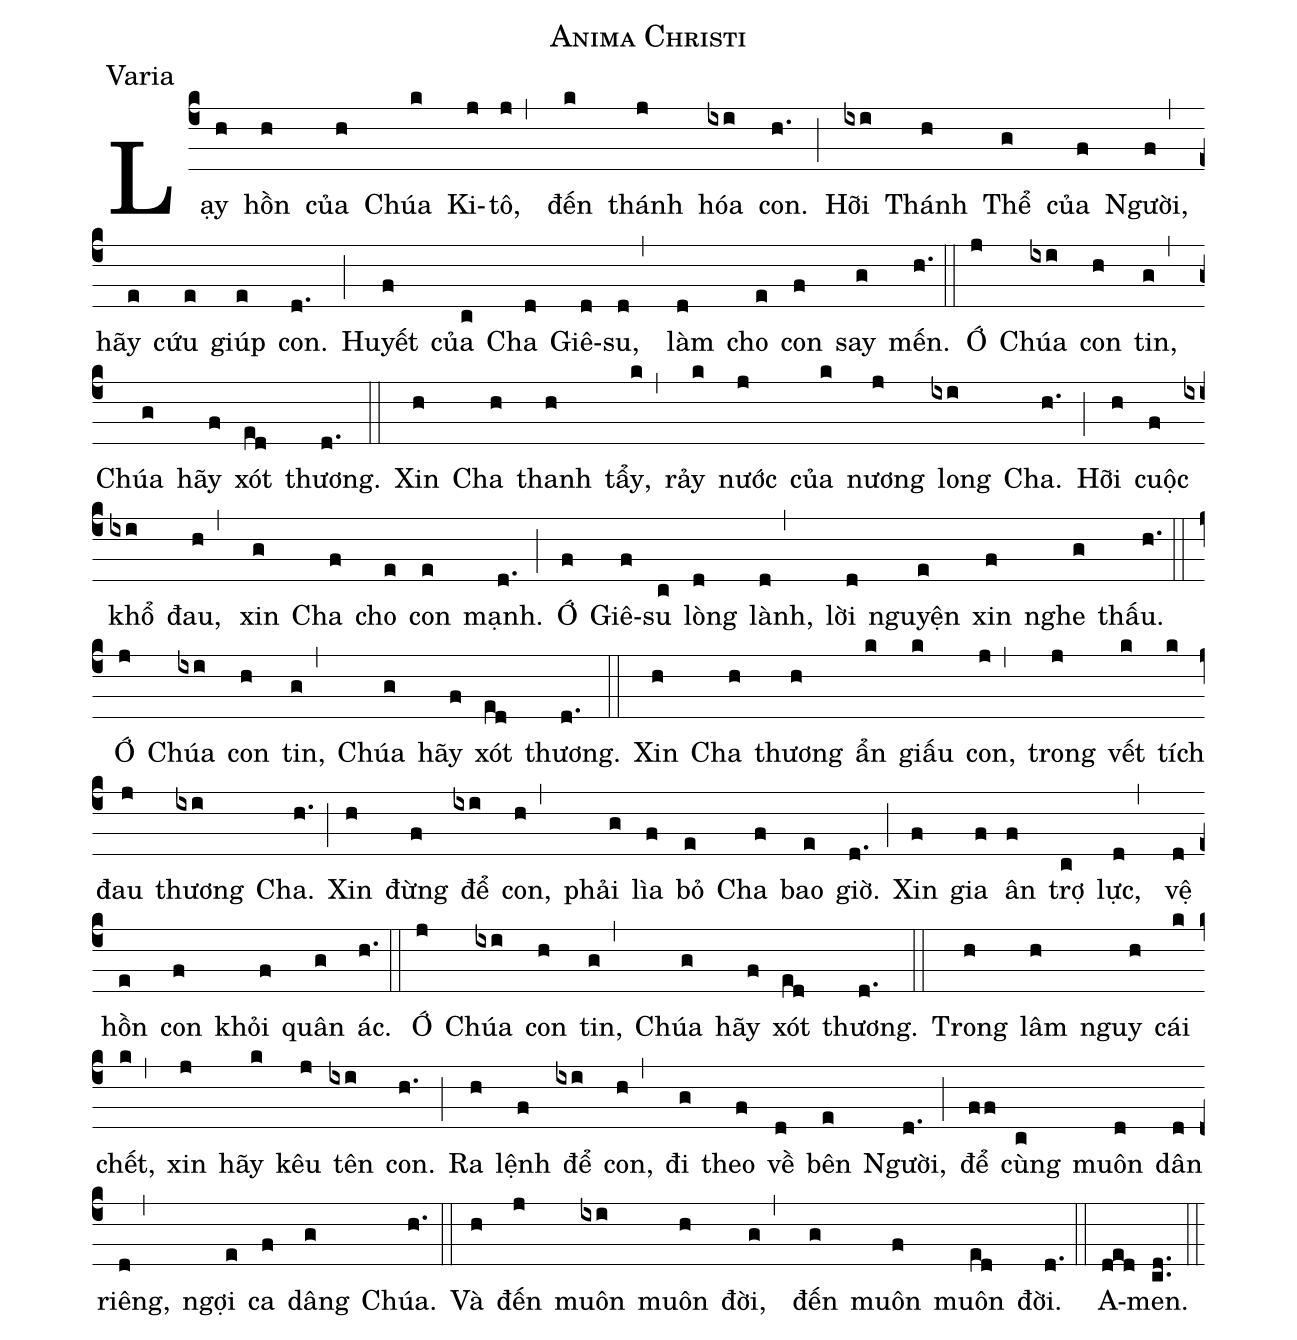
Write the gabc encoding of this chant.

name:Anima Christi;
office-part:Varia;
%%
(c4)Lạy(h) hồn(h) của(h) Chúa(k) Ki-(j)tô,(j,) đến(k) thánh(j) hóa(ixi) con.(h.) (;)
Hỡi(ixi) Thánh(h) Thể(g) của(f) Người,(f,) hãy(e) cứu(e) giúp(e) con.(d.) (;)
Huyết(f) của(c) Cha(d) Giê-(d)su,(d,) làm(d) cho(e) con(f) say(g) mến.(h.) (::)
Ớ(j) Chúa(ixi) con(h) tin,(g,) Chúa(g) hãy(f) xót(ed) thương.(d.) (::)
Xin(h) Cha(h) thanh(h) tẩy,(k,) rảy(k) nước(j) của(k) nương(j) long(ixi) Cha.(h.) (;) Hỡi(h) cuộc(f) khổ(ixi) đau,(h,) xin(g) Cha(f)  cho(e) con(e) mạnh.(d.) (;) Ớ(f) Giê-(f)su(c) lòng(d) lành,(d,) lời(d) nguyện(e) xin(f) nghe(g) thấu.(h.) (::) Ớ(j) Chúa(ixi) con(h) tin,(g,) Chúa(g) hãy(f) xót(ed) thương.(d.) (::)
Xin(h) Cha(h) thương(h) ẩn(k) giấu(k) con,(j,) trong(j) vết(k) tích(k) đau(j) thương(ixi) Cha.(h.) (;) Xin(h) đừng(f) để(ixi) con,(h,) phải(g) lìa(f) bỏ(e) Cha(f) bao(e) giờ.(d.) (;) Xin(f) gia(f) ân(f) trợ(c) lực,(d,) vệ(d) hồn(e) con(f) khỏi(f) quân(g) ác.(h.) (::)
Ớ(j) Chúa(ixi) con(h) tin,(g,) Chúa(g) hãy(f) xót(ed) thương.(d.) (::)
Trong(h) lâm(h) nguy(h) cái(k) chết,(k,) xin(j) hãy(k) kêu(j) tên(ixi) con.(h.) (;) Ra(h) lệnh(f) để(ixi) con,(h,) đi(g) theo(f) về(d) bên(e) Người,(d.) (;) để(ff) cùng(c) muôn(d) dân(d) riêng,(d,) ngợi(e) ca(f) dâng(g) Chúa.(h.) (::) Và(h) đến(j) muôn(ixi) muôn(h) đời,(g,) đến(g) muôn(f) muôn(ed) đời.(d.) (::) A-(ded)men.(c.d.) (::)
